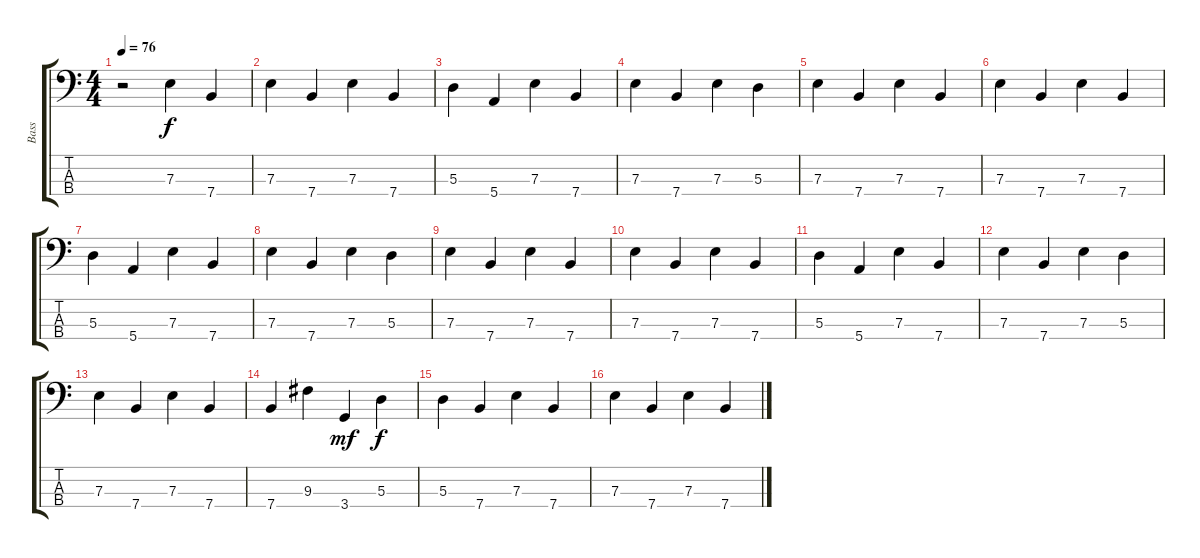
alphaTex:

\track ("Bass" "Bass") {instrument fretlessbass}
\staff {score tabs}
\tuning (G2 D2 A1 E1) {hide}
\ts (4 4)
\tempo 76
\clef f4
\ks c
r.2{dy f instrument fretlessbass} 7.3.4 7.4.4 |
7.3.4 7.4.4 7.3.4 7.4.4 |
5.3.4 5.4.4 7.3.4 7.4.4 |
7.3.4 7.4.4 7.3.4 5.3.4 |
7.3.4 7.4.4 7.3.4 7.4.4 |
7.3.4 7.4.4 7.3.4 7.4.4 |
5.3.4 5.4.4 7.3.4 7.4.4 |
7.3.4 7.4.4 7.3.4 5.3.4 |
7.3.4 7.4.4 7.3.4 7.4.4 |
7.3.4 7.4.4 7.3.4 7.4.4 |
5.3.4 5.4.4 7.3.4 7.4.4 |
7.3.4 7.4.4 7.3.4 5.3.4 |
7.3.4 7.4.4 7.3.4 7.4.4 |
7.4.4 9.3.4 3.4.4{dy mf} 5.3.4{dy f} |
5.3.4 7.4.4 7.3.4 7.4.4 |
7.3.4 7.4.4 7.3.4 7.4.4
